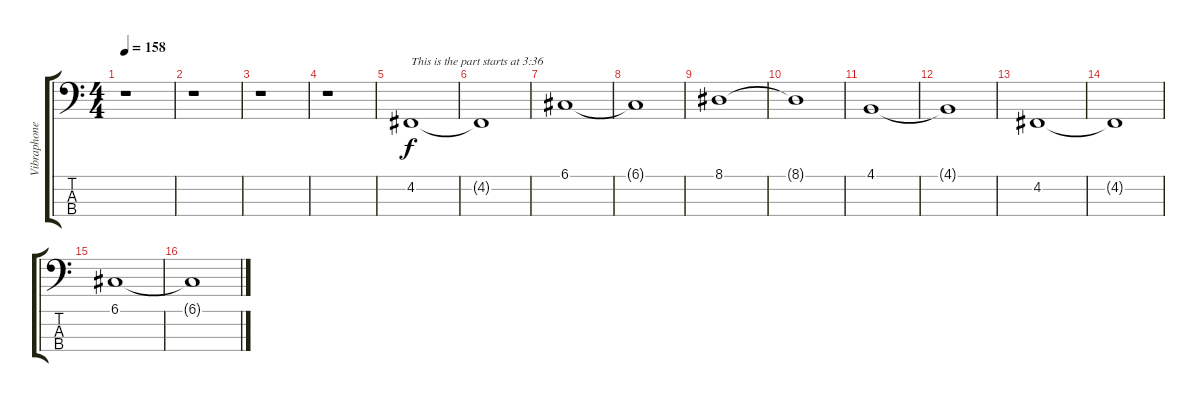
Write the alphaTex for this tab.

\track ("Vibraphone ~ Effect" "Vibraphone") {instrument vibraphone}
\staff {score tabs}
\tuning (G2 D2 A1 D1) {hide}
\ts (4 4)
\tempo 158
\clef f4
\ks c
r.1{dy f} |
r.1 |
r.1 |
r.1 |
4.2.1{txt "This is the part starts at 3:36"} |
4.2{t}.1 |
6.1.1 |
6.1{t}.1 |
8.1.1 |
8.1{t}.1 |
4.1.1 |
4.1{t}.1 |
4.2.1 |
4.2{t}.1 |
6.1.1 |
6.1{t}.1
